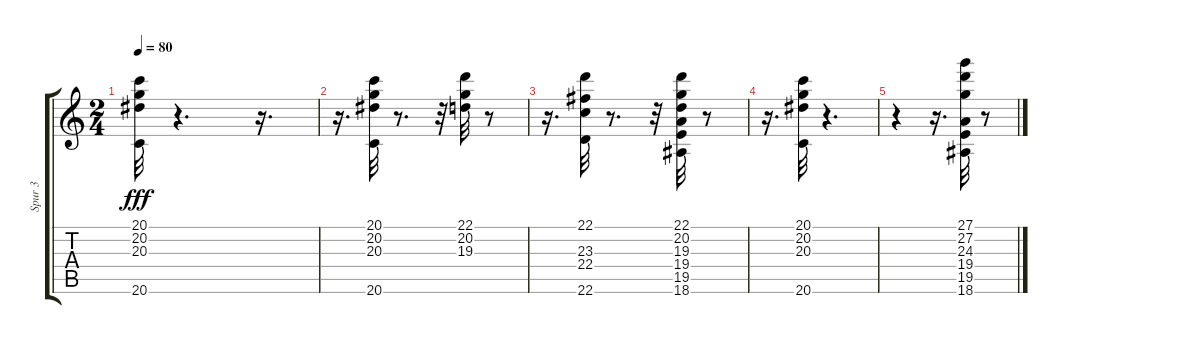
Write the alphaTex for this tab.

\track ("Spur 3" "Spur 3") {instrument brightacousticpiano}
\staff {score tabs}
\tuning (E4 B3 G3 D3 A2 E2) {hide}
\ts (2 4)
\tempo 80
\clef g2
\ks c
(20.1 20.2 20.3 20.6).32{dy fff} r.4{d} r.16{d} |
r.16{d} (20.1 20.2 20.3 20.6).32 r.8{d} r.32 (22.1 20.2 19.3).32 r.8 |
r.16{d} (22.1 23.3 22.4 22.6).32 r.8{d} r.32 (22.1 20.2 19.3 19.4 19.5 18.6).32 r.8 |
r.16{d} (20.1 20.2 20.3 20.6).32 r.4{d} |
r.4 r.16{d} (27.1 27.2 24.3 19.4 19.5 18.6).32 r.8
